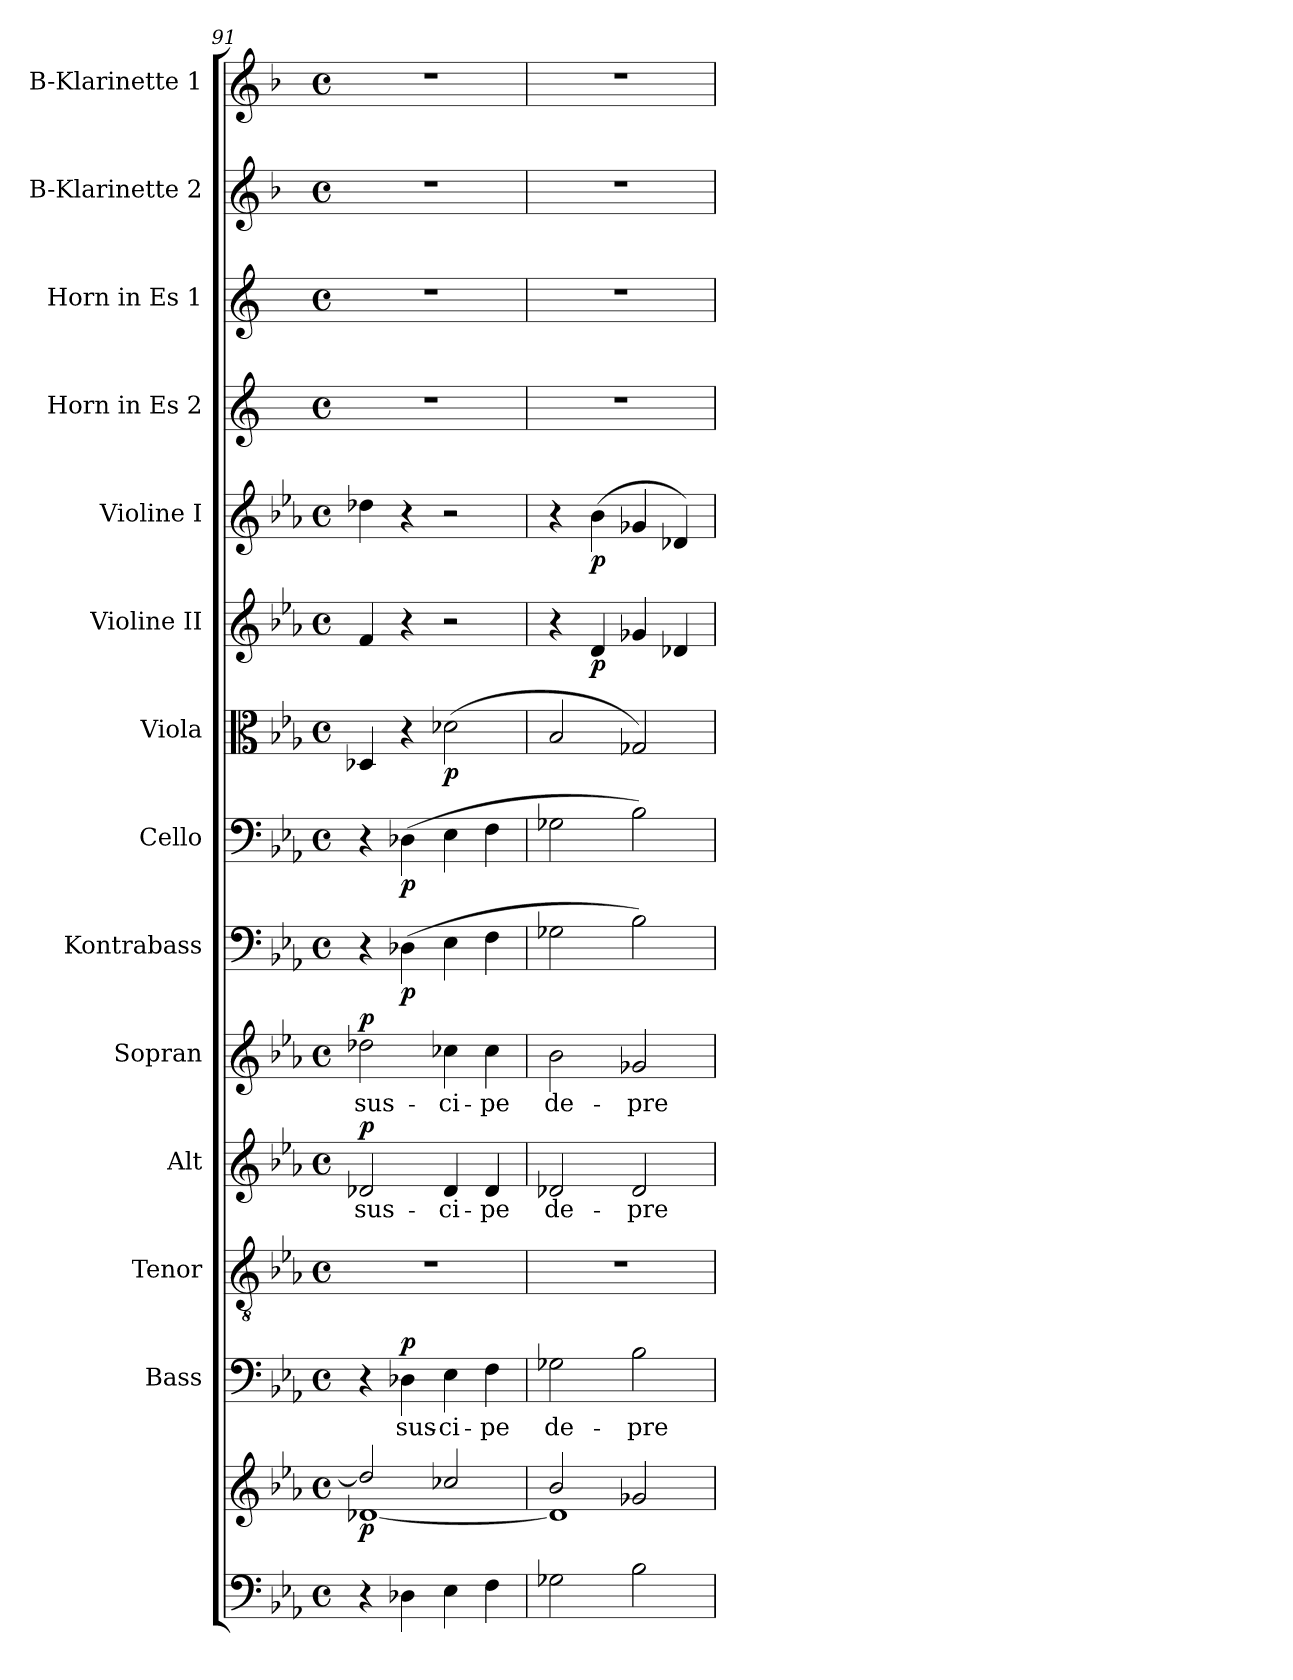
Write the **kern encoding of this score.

**kern	**kern	**dynam	**kern	**text	**dynam	**kern	**kern	**text	**dynam	**kern	**text	**dynam	**kern	**dynam	**kern	**dynam	**kern	**dynam	**kern	**dynam	**kern	**dynam	**kern	**kern	**kern	**kern
*part14	*part14	*part14	*part13	*part13	*part13	*part12	*part11	*part11	*part11	*part10	*part10	*part10	*part9	*part9	*part8	*part8	*part7	*part7	*part6	*part6	*part5	*part5	*part4	*part3	*part2	*part1
*staff15	*staff14	*staff14/15	*staff13	*staff13	*staff13	*staff12	*staff11	*staff11	*staff11	*staff10	*staff10	*staff10	*staff9	*staff9	*staff8	*staff8	*staff7	*staff7	*staff6	*staff6	*staff5	*staff5	*staff4	*staff3	*staff2	*staff1
*	*	*	*I"Bass	*	*	*I"Tenor	*I"Alt	*	*	*I"Sopran	*	*	*I"Kontrabass	*	*I"Cello	*	*I"Viola	*	*I"Violine II	*	*I"Violine I	*	*I"Horn in Es 2	*I"Horn in Es 1	*I"B-Klarinette 2	*I"B-Klarinette 1
*	*	*	*I'B.	*	*	*I'T.	*I'A.	*	*	*I'S.	*	*	*I'Kb.	*	*	*	*I'Vla.	*	*I'Vl. II	*	*I'Vl. I	*	*I'Hrn. 2	*I'Hrn. 1	*I'Kl. 2	*I'Kl. 1
*clefF4	*clefG2	*	*clefF4	*	*	*clefGv2	*clefG2	*	*	*clefG2	*	*	*clefF4	*	*clefF4	*	*clefC3	*	*clefG2	*	*clefG2	*	*clefG2	*clefG2	*clefG2	*clefG2
*	*	*	*	*	*	*	*	*	*	*	*	*	*ITrd7c12	*	*	*	*	*	*	*	*	*	*ITrd5c9	*ITrd5c9	*ITrd1c2	*ITrd1c2
*k[b-e-a-]	*k[b-e-a-]	*	*k[b-e-a-]	*	*	*k[b-e-a-]	*k[b-e-a-]	*	*	*k[b-e-a-]	*	*	*k[b-e-a-]	*	*k[b-e-a-]	*	*k[b-e-a-]	*	*k[b-e-a-]	*	*k[b-e-a-]	*	*k[b-e-a-]	*k[b-e-a-]	*k[b-e-a-]	*k[b-e-a-]
*E-:	*E-:	*	*E-:	*	*	*E-:	*E-:	*	*	*E-:	*	*	*E-:	*	*E-:	*	*E-:	*	*E-:	*	*E-:	*	*E-:	*E-:	*E-:	*E-:
*M4/4	*M4/4	*	*M4/4	*	*	*M4/4	*M4/4	*	*	*M4/4	*	*	*M4/4	*	*M4/4	*	*M4/4	*	*M4/4	*	*M4/4	*	*M4/4	*M4/4	*M4/4	*M4/4
*met(c)	*met(c)	*	*met(c)	*	*	*met(c)	*met(c)	*	*	*met(c)	*	*	*met(c)	*	*met(c)	*	*met(c)	*	*met(c)	*	*met(c)	*	*met(c)	*met(c)	*met(c)	*met(c)
=91	=91	=91	=91	=91	=91	=91	=91	=91	=91	=91	=91	=91	=91	=91	=91	=91	=91	=91	=91	=91	=91	=91	=91	=91	=91	=91
*	*^	*	*	*	*	*	*	*	*	*	*	*	*	*	*	*	*	*	*	*	*	*	*	*	*	*
!	!	!	!LO:DY:b	!	!	!	!	!	!LO:LY:b	!LO:DY:a	!	!LO:LY:b	!LO:DY:a	!	!	!	!	!	!	!	!	!	!	!	!	!	!
4r	2dd-/]	[<1d-X	p	4r	.	.	1r	2d-X/	sus-	p	2dd-X\	sus-	p	4r	.	4r	.	4D-X/	.	4f/	.	4dd-X\	.	1r	1r	1r	1r
!	!	!	!	!	!LO:LY:b	!LO:DY:a	!	!	!	!	!	!	!	!	!LO:DY:b	!	!LO:DY:b	!	!	!	!	!	!	!	!	!	!
4D-X\	.	.	.	4D-X\	sus-	p	.	.	.	.	.	.	.	(>4DD-X\	p	(>4D-X\	p	4r	.	4r	.	4r	.	.	.	.	.
!	!	!	!	!	!LO:LY:b	!	!	!	!LO:LY:b	!	!	!LO:LY:b	!	!	!	!	!	!	!LO:DY:b	!	!	!	!	!	!	!	!
4E-\	2cc-X/	.	.	4E-\	-ci-	.	.	4d-/	-ci-	.	4cc-X\	-ci-	.	4EE-\	.	4E-\	.	(>2d-X\	p	2r	.	2r	.	.	.	.	.
!	!	!	!	!	!LO:LY:b	!	!	!	!LO:LY:b	!	!	!LO:LY:b	!	!	!	!	!	!	!	!	!	!	!	!	!	!	!
4F\	.	.	.	4F\	-pe	.	.	4d-/	-pe	.	4cc-\	-pe	.	4FF\	.	4F\	.	.	.	.	.	.	.	.	.	.	.
=92	=92	=92	=92	=92	=92	=92	=92	=92	=92	=92	=92	=92	=92	=92	=92	=92	=92	=92	=92	=92	=92	=92	=92	=92	=92	=92	=92
!	!	!	!	!	!LO:LY:b	!	!	!	!LO:LY:b	!	!	!LO:LY:b	!	!	!	!	!	!	!	!	!	!	!	!	!	!	!
2G-X\	2b-/	1d-]	.	2G-X\	de-	.	1r	2d-X/	de-	.	2b-\	de-	.	2GG-X\	.	2G-X\	.	2B-/	.	4r	.	4r	.	1r	1r	1r	1r
!	!	!	!	!	!	!	!	!	!	!	!	!	!	!	!	!	!	!	!	!	!LO:DY:b	!	!LO:DY:b	!	!	!	!
.	.	.	.	.	.	.	.	.	.	.	.	.	.	.	.	.	.	.	.	4d/	p	(>4b-\	p	.	.	.	.
!	!	!	!	!	!LO:LY:b	!	!	!	!LO:LY:b	!	!	!LO:LY:b	!	!	!	!	!	!	!	!	!	!	!	!	!	!	!
2B-\	2g-X/	.	.	2B-\	-pre-	.	.	2d-/	-pre-	.	2g-X/	-pre-	.	2BB-\)	.	2B-\)	.	2G-X/)	.	4g-X/	.	4g-X/	.	.	.	.	.
.	.	.	.	.	.	.	.	.	.	.	.	.	.	.	.	.	.	.	.	4d-X/	.	4d-X/)	.	.	.	.	.
*	*v	*v	*	*	*	*	*	*	*	*	*	*	*	*	*	*	*	*	*	*	*	*	*	*	*	*	*
=	=	=	=	=	=	=	=	=	=	=	=	=	=	=	=	=	=	=	=	=	=	=	=	=	=	=
*-	*-	*-	*-	*-	*-	*-	*-	*-	*-	*-	*-	*-	*-	*-	*-	*-	*-	*-	*-	*-	*-	*-	*-	*-	*-	*-
